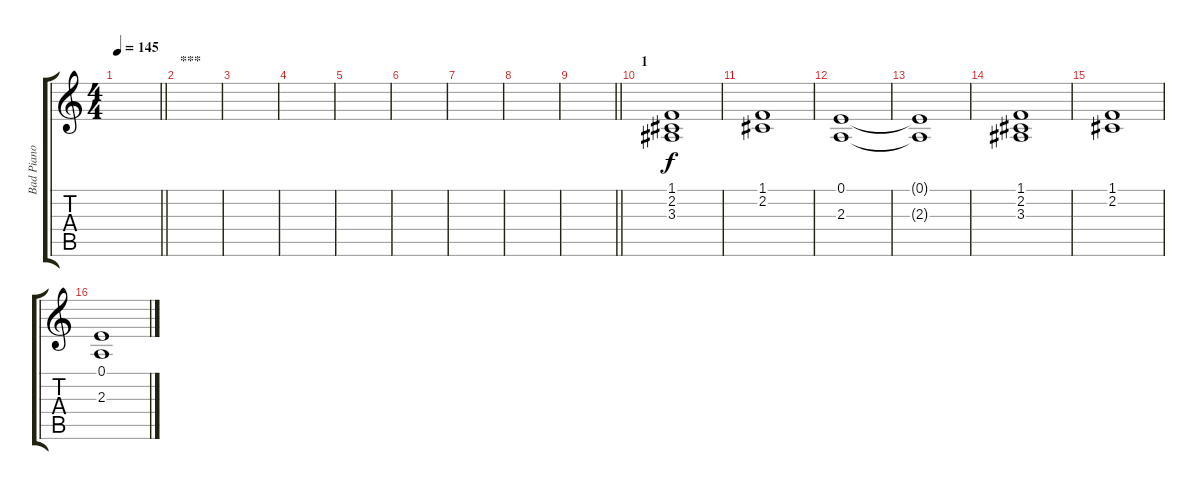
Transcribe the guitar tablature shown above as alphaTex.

\track ("Bad Piano" "Bad Piano") {instrument acousticgrandpiano}
\staff {score tabs}
\tuning (E4 B3 G3 D3 A2 E2) {hide}
\ts (4 4)
\tempo 145
\clef g2
\barLineRight lightlight
\ks c
|
\section ("" "***")
|
|
|
|
|
|
|
\barLineRight lightlight
|
\section ("" "1")
(1.1 2.2 3.3).1 |
(1.1 2.2).1 |
(0.1 2.3).1 |
(0.1{t} 2.3{t}).1 |
(1.1 2.2 3.3).1 |
(1.1 2.2).1 |
(0.1 2.3).1
